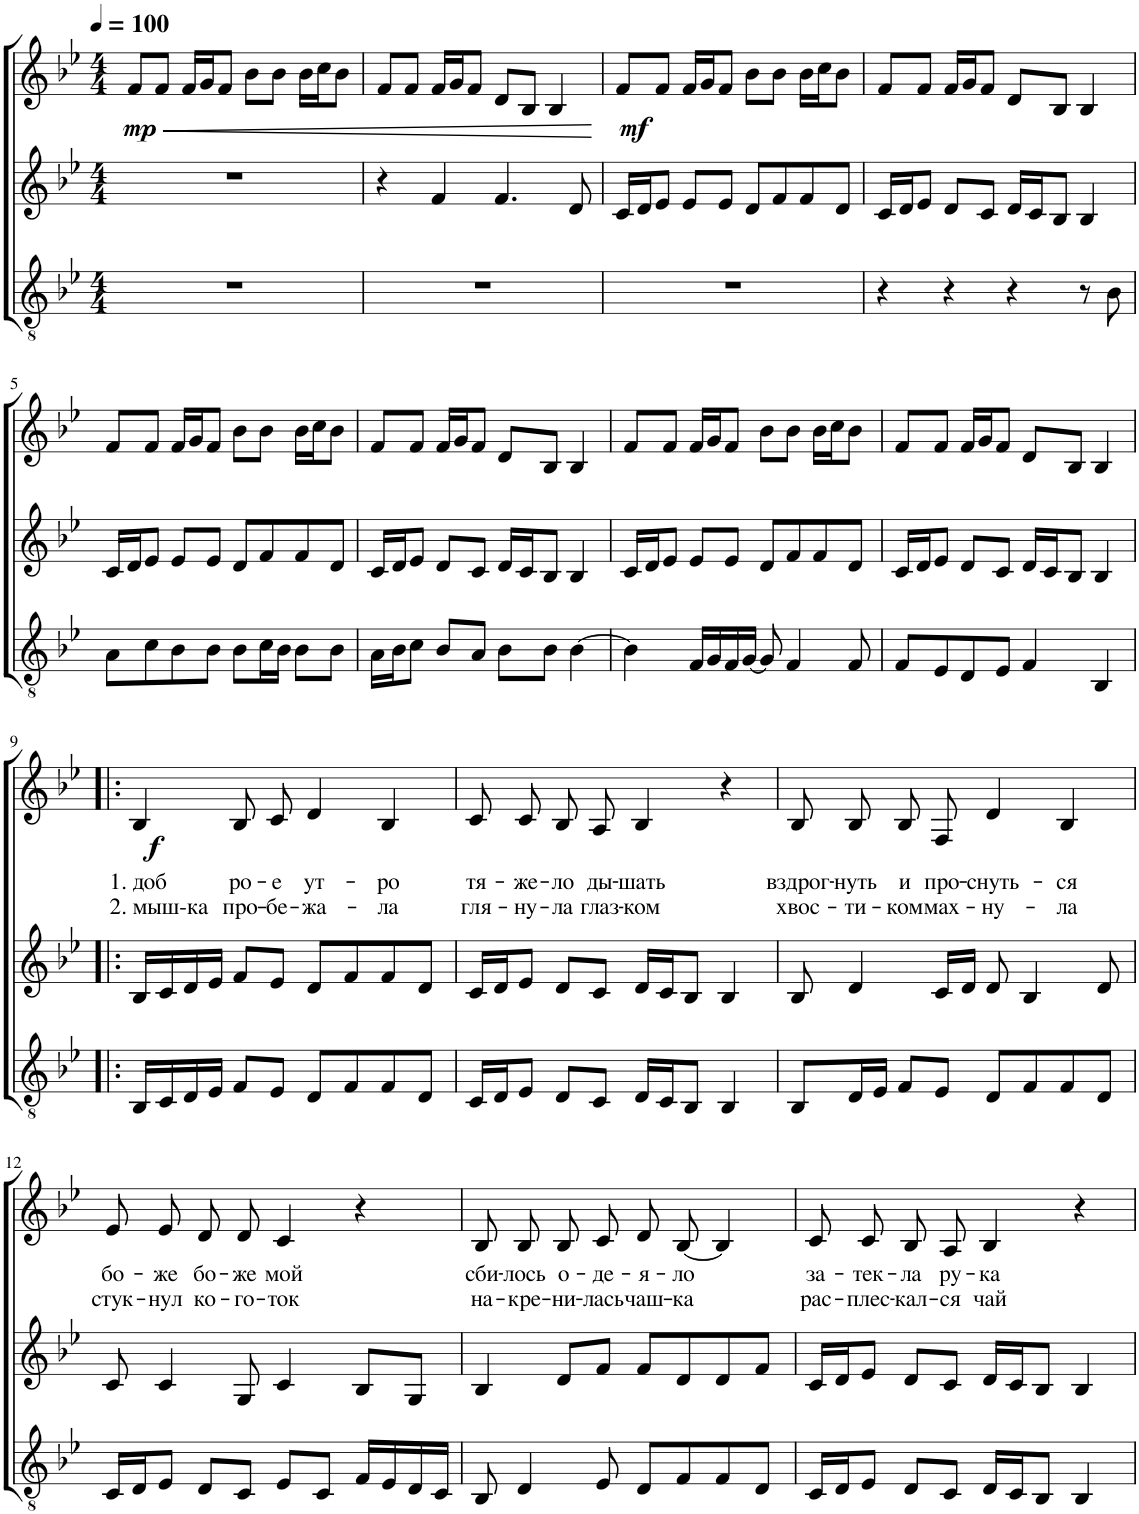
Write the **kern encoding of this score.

**kern	**kern	**kern	**text	**text	**dynam
*part3	*part2	*part1	*part1	*part1	*part1
*staff3	*staff2	*staff1	*staff1	*staff1	*staff1
*I"Голос	*I"Piano	*I"Голос	*	*	*
*clefGv2	*clefG2	*clefG2	*	*	*
*Trd1c2	*	*	*	*	*
*k[b-e-]	*k[b-e-]	*k[b-e-]	*	*	*
*M4/4	*M4/4	*M4/4	*	*	*
*MM100	*MM100	*MM100	*	*	*
=1	=1	=1	=1	=1	=1
!	!	!	!	!	!LO:HP:b
!	!	!	!	!	!LO:DY:n=1:b
1r	1r	8f/L	.	.	< mp
.	.	8f/J	.	.	.
.	.	16f/LL	.	.	.
.	.	16g/J	.	.	.
.	.	8f/J	.	.	.
.	.	8b-\L	.	.	.
.	.	8b-\J	.	.	.
.	.	16b-\LL	.	.	.
.	.	16cc\J	.	.	.
.	.	8b-\J	.	.	.
=2	=2	=2	=2	=2	=2
1r	4r	8f/L	.	.	.
.	.	8f/J	.	.	.
.	4f/	16f/LL	.	.	.
.	.	16g/J	.	.	.
.	.	8f/J	.	.	.
.	4.f/	8d/L	.	.	.
.	.	8B-/J	.	.	.
.	.	4B-/	.	.	.
.	8d/	.	.	.	.
.	.	.	.	.	[
=3	=3	=3	=3	=3	=3
!	!	!	!	!	!LO:DY:b
1r	16c/LL	8f/L	.	.	mf
.	16d/J	.	.	.	.
.	8e-/J	8f/J	.	.	.
.	8e-/L	16f/LL	.	.	.
.	.	16g/J	.	.	.
.	8e-/J	8f/J	.	.	.
.	8d/L	8b-\L	.	.	.
.	8f/	8b-\J	.	.	.
.	8f/	16b-\LL	.	.	.
.	.	16cc\J	.	.	.
.	8d/J	8b-\J	.	.	.
=4	=4	=4	=4	=4	=4
4r	16c/LL	8f/L	.	.	.
.	16d/J	.	.	.	.
.	8e-/J	8f/J	.	.	.
4r	8d/L	16f/LL	.	.	.
.	.	16g/J	.	.	.
.	8c/J	8f/J	.	.	.
4r	16d/LL	8d/L	.	.	.
.	16c/J	.	.	.	.
.	8B-/J	8B-/J	.	.	.
8r	4B-/	4B-/	.	.	.
8B-\	.	.	.	.	.
!!LO:LB:g=z
=5	=5	=5	=5	=5	=5
8A\L	16c/LL	8f/L	.	.	.
.	16d/J	.	.	.	.
8c\	8e-/J	8f/J	.	.	.
8B-\	8e-/L	16f/LL	.	.	.
.	.	16g/J	.	.	.
8B-\J	8e-/J	8f/J	.	.	.
8B-\L	8d/L	8b-\L	.	.	.
16c\L	8f/	8b-\J	.	.	.
16B-\JJ	.	.	.	.	.
8B-\L	8f/	16b-\LL	.	.	.
.	.	16cc\J	.	.	.
8B-\J	8d/J	8b-\J	.	.	.
=6	=6	=6	=6	=6	=6
16A\LL	16c/LL	8f/L	.	.	.
16B-\J	16d/J	.	.	.	.
8c\J	8e-/J	8f/J	.	.	.
8B-/L	8d/L	16f/LL	.	.	.
.	.	16g/J	.	.	.
8A/J	8c/J	8f/J	.	.	.
8B-\L	16d/LL	8d/L	.	.	.
.	16c/J	.	.	.	.
8B-\J	8B-/J	8B-/J	.	.	.
[4B-\	4B-/	4B-/	.	.	.
=7	=7	=7	=7	=7	=7
4B-\]	16c/LL	8f/L	.	.	.
.	16d/J	.	.	.	.
.	8e-/J	8f/J	.	.	.
16F/LL	8e-/L	16f/LL	.	.	.
16G/	.	16g/J	.	.	.
16F/	8e-/J	8f/J	.	.	.
[16G/JJ	.	.	.	.	.
8G/]	8d/L	8b-\L	.	.	.
4F/	8f/	8b-\J	.	.	.
.	8f/	16b-\LL	.	.	.
.	.	16cc\J	.	.	.
8F/	8d/J	8b-\J	.	.	.
=8	=8	=8	=8	=8	=8
8F/L	16c/LL	8f/L	.	.	.
.	16d/J	.	.	.	.
8E-/	8e-/J	8f/J	.	.	.
8D/	8d/L	16f/LL	.	.	.
.	.	16g/J	.	.	.
8E-/J	8c/J	8f/J	.	.	.
4F/	16d/LL	8d/L	.	.	.
.	16c/J	.	.	.	.
.	8B-/J	8B-/J	.	.	.
4BB-/	4B-/	4B-/	.	.	.
!!LO:LB:g=z
=9!|:	=9!|:	=9!|:	=9!|:	=9!|:	=9!|:
!	!	!	!LO:LY:b	!LO:LY:b	!LO:DY:b
16BB-/LL	16B-/LL	4B-/	1. доб	2. мыш-ка	f
16C/	16c/	.	.	.	.
16D/	16d/	.	.	.	.
16E-/JJ	16e-/JJ	.	.	.	.
!	!	!	!LO:LY:b	!LO:LY:b	!
8F/L	8f/L	8B-/	ро-	про-	.
!	!	!	!LO:LY:b	!LO:LY:b	!
8E-/J	8e-/J	8c/	-е	-бе-	.
!	!	!	!LO:LY:b	!LO:LY:b	!
8D/L	8d/L	4d/	ут-	-жа-	.
8F/	8f/	.	.	.	.
!	!	!	!LO:LY:b	!LO:LY:b	!
8F/	8f/	4B-/	-ро	-ла	.
8D/J	8d/J	.	.	.	.
=10	=10	=10	=10	=10	=10
!	!	!	!LO:LY:b	!LO:LY:b	!
16C/LL	16c/LL	8c/	тя-	гля-	.
16D/J	16d/J	.	.	.	.
!	!	!	!LO:LY:b	!LO:LY:b	!
8E-/J	8e-/J	8c/	-же-	-ну-	.
!	!	!	!LO:LY:b	!LO:LY:b	!
8D/L	8d/L	8B-/	-ло	-ла	.
!	!	!	!LO:LY:b	!LO:LY:b	!
8C/J	8c/J	8A/	ды-	глаз-	.
!	!	!	!LO:LY:b	!LO:LY:b	!
16D/LL	16d/LL	4B-/	-шать	-ком	.
16C/J	16c/J	.	.	.	.
8BB-/J	8B-/J	.	.	.	.
4BB-/	4B-/	4r	.	.	.
=11	=11	=11	=11	=11	=11
!	!	!	!LO:LY:b	!LO:LY:b	!
8BB-/L	8B-/	8B-/	вздрог-	хвос-	.
!	!	!	!LO:LY:b	!LO:LY:b	!
16D/L	4d/	8B-/	-нуть	-ти-	.
16E-/JJ	.	.	.	.	.
!	!	!	!LO:LY:b	!LO:LY:b	!
8F/L	.	8B-/	и	-ком	.
!	!	!	!LO:LY:b	!LO:LY:b	!
8E-/J	16c/LL	8F/	про-	мах-	.
.	16d/JJ	.	.	.	.
!	!	!	!LO:LY:b	!LO:LY:b	!
8D/L	8d/	4d/	-снуть-	-ну-	.
8F/	4B-/	.	.	.	.
!	!	!	!LO:LY:b	!LO:LY:b	!
8F/	.	4B-/	-ся	-ла	.
8D/J	8d/	.	.	.	.
!!LO:LB:g=z
=12	=12	=12	=12	=12	=12
!	!	!	!LO:LY:b	!LO:LY:b	!
16C/LL	8c/	8e-/	бо-	стук-	.
16D/J	.	.	.	.	.
!	!	!	!LO:LY:b	!LO:LY:b	!
8E-/J	4c/	8e-/	-же	-нул	.
!	!	!	!LO:LY:b	!LO:LY:b	!
8D/L	.	8d/	бо-	ко-	.
!	!	!	!LO:LY:b	!LO:LY:b	!
8C/J	8G/	8d/	-же	-го-	.
!	!	!	!LO:LY:b	!LO:LY:b	!
8E-/L	4c/	4c/	мой	-ток	.
8C/J	.	.	.	.	.
16F/LL	8B-/L	4r	.	.	.
16E-/	.	.	.	.	.
16D/	8G/J	.	.	.	.
16C/JJ	.	.	.	.	.
=13	=13	=13	=13	=13	=13
!	!	!	!LO:LY:b	!LO:LY:b	!
8BB-/	4B-/	8B-/	сби-	на-	.
!	!	!	!LO:LY:b	!LO:LY:b	!
4D/	.	8B-/	-лось	-кре-	.
!	!	!	!LO:LY:b	!LO:LY:b	!
.	8d/L	8B-/	о-	-ни-	.
!	!	!	!LO:LY:b	!LO:LY:b	!
8E-/	8f/J	8c/	-де-	-лась	.
!	!	!	!LO:LY:b	!LO:LY:b	!
8D/L	8f/L	8d/	-я-	чаш-	.
!	!	!	!LO:LY:b	!LO:LY:b	!
8F/	8d/	[8B-/	-ло	-ка	.
8F/	8d/	4B-/]	.	.	.
8D/J	8f/J	.	.	.	.
=14	=14	=14	=14	=14	=14
!	!	!	!LO:LY:b	!LO:LY:b	!
16C/LL	16c/LL	8c/	за-	рас-	.
16D/J	16d/J	.	.	.	.
!	!	!	!LO:LY:b	!LO:LY:b	!
8E-/J	8e-/J	8c/	-тек-	-плес-	.
!	!	!	!LO:LY:b	!LO:LY:b	!
8D/L	8d/L	8B-/	-ла	-кал-	.
!	!	!	!LO:LY:b	!LO:LY:b	!
8C/J	8c/J	8A/	ру-	-ся	.
!	!	!	!LO:LY:b	!LO:LY:b	!
16D/LL	16d/LL	4B-/	-ка	чай	.
16C/J	16c/J	.	.	.	.
8BB-/J	8B-/J	.	.	.	.
4BB-/	4B-/	4r	.	.	.
=	=	=	=	=	=
*-	*-	*-	*-	*-	*-
